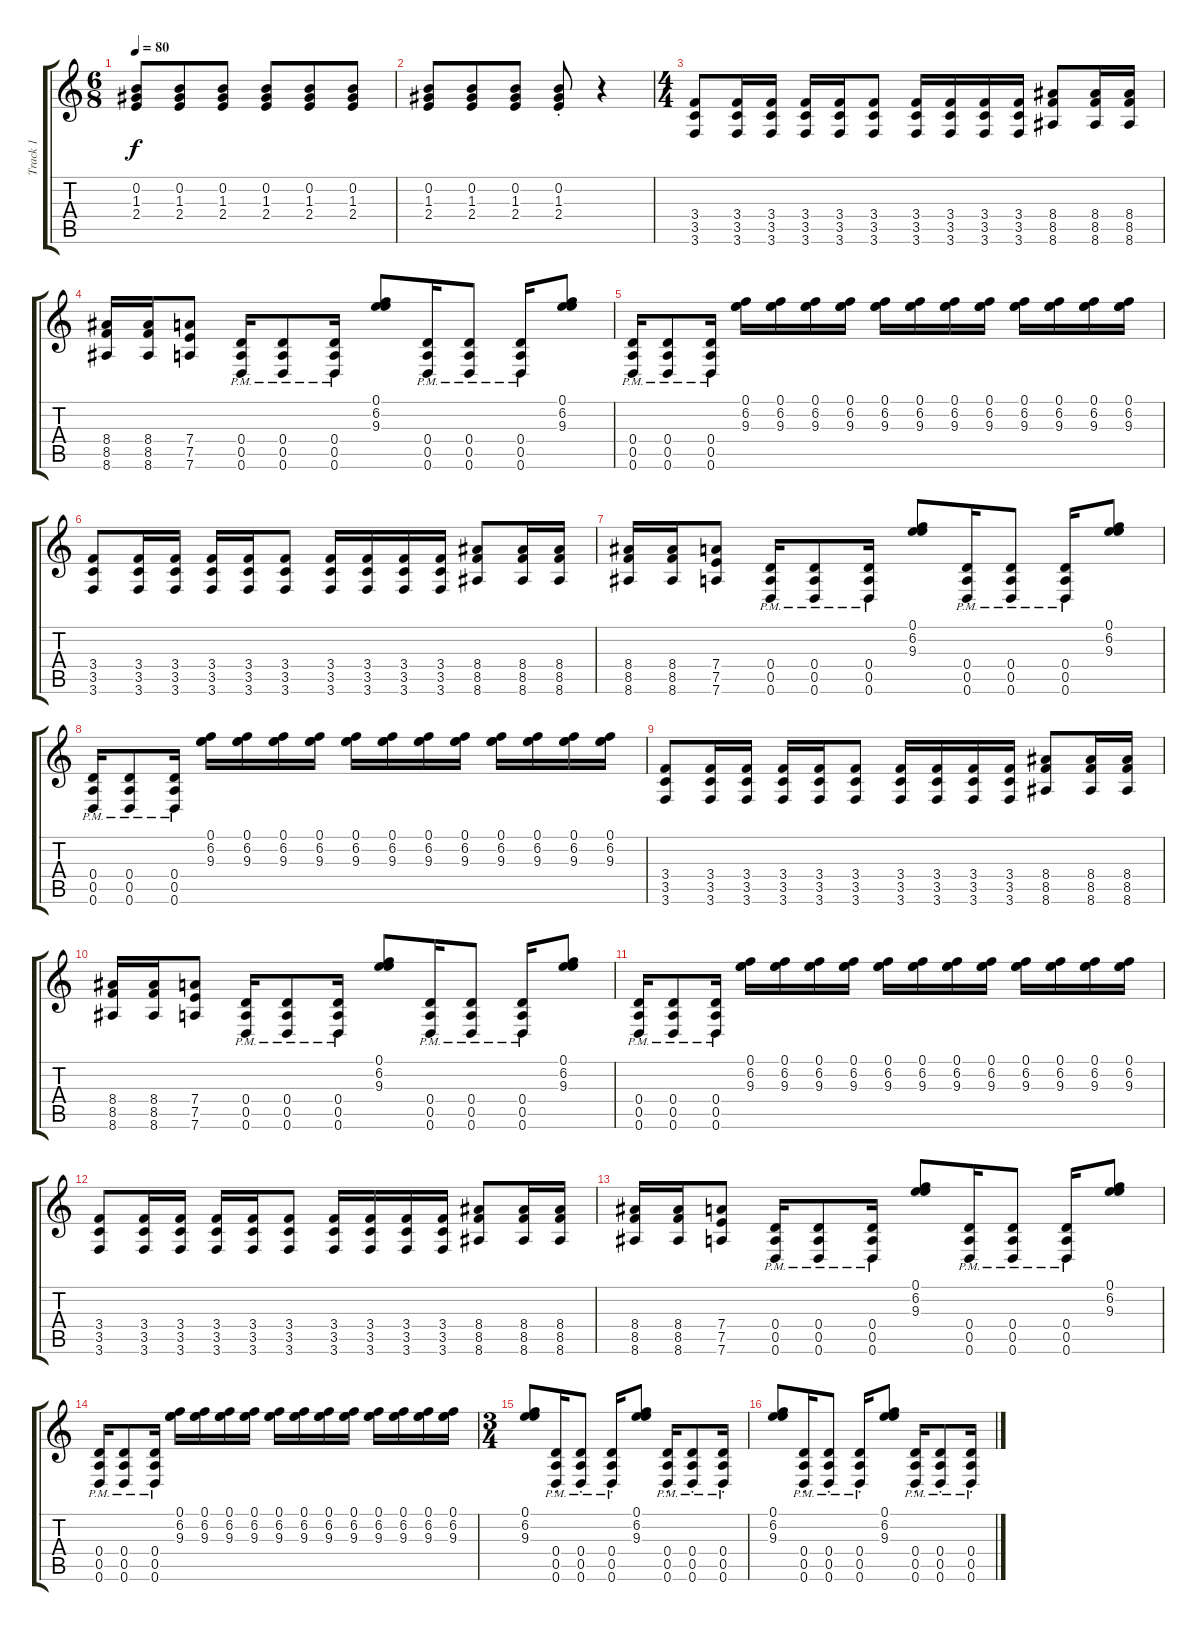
\track ("Track 1" "Track 1") {instrument electricguitarjazz}
\staff {score tabs}
\tuning (E4 B3 G3 D3 A2 D2) {hide}
\ts (6 8)
\tempo 80
\clef g2
\ks c
(0.2 1.3 2.4).8{dy f} (0.2 1.3 2.4).8 (0.2 1.3 2.4).8 (0.2 1.3 2.4).8 (0.2 1.3 2.4).8 (0.2 1.3 2.4).8 |
(0.2 1.3 2.4).8 (0.2 1.3 2.4).8 (0.2 1.3 2.4).8 (0.2{st} 1.3{st} 2.4{st}).8 r.4 |
\ts (4 4)
(3.4 3.5 3.6).8 (3.4 3.5 3.6).16 (3.4 3.5 3.6).16 (3.4 3.5 3.6).16 (3.4 3.5 3.6).16 (3.4 3.5 3.6).8 (3.4 3.5 3.6).16 (3.4 3.5 3.6).16 (3.4 3.5 3.6).16 (3.4 3.5 3.6).16 (8.4 8.5 8.6).8 (8.4 8.5 8.6).16 (8.4 8.5 8.6).16 |
(8.4 8.5 8.6).16 (8.4 8.5 8.6).16 (7.4 7.5 7.6).8 (0.4{pm} 0.5{pm} 0.6{pm}).16 (0.4{pm} 0.5{pm} 0.6{pm}).8 (0.4{pm} 0.5{pm} 0.6{pm}).16 (0.1 6.2 9.3).8 (0.4{pm} 0.5{pm} 0.6{pm}).16 (0.4{pm} 0.5{pm} 0.6{pm}).8 (0.4{pm} 0.5{pm} 0.6{pm}).16 (0.1 6.2 9.3).8 |
(0.4{pm} 0.5{pm} 0.6{pm}).16 (0.4{pm} 0.5{pm} 0.6{pm}).8 (0.4{pm} 0.5{pm} 0.6{pm}).16 (0.1 6.2 9.3).16 (0.1 6.2 9.3).16 (0.1 6.2 9.3).16 (0.1 6.2 9.3).16 (0.1 6.2 9.3).16 (0.1 6.2 9.3).16 (0.1 6.2 9.3).16 (0.1 6.2 9.3).16 (0.1 6.2 9.3).16 (0.1 6.2 9.3).16 (0.1 6.2 9.3).16 (0.1 6.2 9.3).16 |
(3.4 3.5 3.6).8 (3.4 3.5 3.6).16 (3.4 3.5 3.6).16 (3.4 3.5 3.6).16 (3.4 3.5 3.6).16 (3.4 3.5 3.6).8 (3.4 3.5 3.6).16 (3.4 3.5 3.6).16 (3.4 3.5 3.6).16 (3.4 3.5 3.6).16 (8.4 8.5 8.6).8 (8.4 8.5 8.6).16 (8.4 8.5 8.6).16 |
(8.4 8.5 8.6).16 (8.4 8.5 8.6).16 (7.4 7.5 7.6).8 (0.4{pm} 0.5{pm} 0.6{pm}).16 (0.4{pm} 0.5{pm} 0.6{pm}).8 (0.4{pm} 0.5{pm} 0.6{pm}).16 (0.1 6.2 9.3).8 (0.4{pm} 0.5{pm} 0.6{pm}).16 (0.4{pm} 0.5{pm} 0.6{pm}).8 (0.4{pm} 0.5{pm} 0.6{pm}).16 (0.1 6.2 9.3).8 |
(0.4{pm} 0.5{pm} 0.6{pm}).16 (0.4{pm} 0.5{pm} 0.6{pm}).8 (0.4{pm} 0.5{pm} 0.6{pm}).16 (0.1 6.2 9.3).16 (0.1 6.2 9.3).16 (0.1 6.2 9.3).16 (0.1 6.2 9.3).16 (0.1 6.2 9.3).16 (0.1 6.2 9.3).16 (0.1 6.2 9.3).16 (0.1 6.2 9.3).16 (0.1 6.2 9.3).16 (0.1 6.2 9.3).16 (0.1 6.2 9.3).16 (0.1 6.2 9.3).16 |
(3.4 3.5 3.6).8 (3.4 3.5 3.6).16 (3.4 3.5 3.6).16 (3.4 3.5 3.6).16 (3.4 3.5 3.6).16 (3.4 3.5 3.6).8 (3.4 3.5 3.6).16 (3.4 3.5 3.6).16 (3.4 3.5 3.6).16 (3.4 3.5 3.6).16 (8.4 8.5 8.6).8 (8.4 8.5 8.6).16 (8.4 8.5 8.6).16 |
(8.4 8.5 8.6).16 (8.4 8.5 8.6).16 (7.4 7.5 7.6).8 (0.4{pm} 0.5{pm} 0.6{pm}).16 (0.4{pm} 0.5{pm} 0.6{pm}).8 (0.4{pm} 0.5{pm} 0.6{pm}).16 (0.1 6.2 9.3).8 (0.4{pm} 0.5{pm} 0.6{pm}).16 (0.4{pm} 0.5{pm} 0.6{pm}).8 (0.4{pm} 0.5{pm} 0.6{pm}).16 (0.1 6.2 9.3).8 |
(0.4{pm} 0.5{pm} 0.6{pm}).16 (0.4{pm} 0.5{pm} 0.6{pm}).8 (0.4{pm} 0.5{pm} 0.6{pm}).16 (0.1 6.2 9.3).16 (0.1 6.2 9.3).16 (0.1 6.2 9.3).16 (0.1 6.2 9.3).16 (0.1 6.2 9.3).16 (0.1 6.2 9.3).16 (0.1 6.2 9.3).16 (0.1 6.2 9.3).16 (0.1 6.2 9.3).16 (0.1 6.2 9.3).16 (0.1 6.2 9.3).16 (0.1 6.2 9.3).16 |
(3.4 3.5 3.6).8 (3.4 3.5 3.6).16 (3.4 3.5 3.6).16 (3.4 3.5 3.6).16 (3.4 3.5 3.6).16 (3.4 3.5 3.6).8 (3.4 3.5 3.6).16 (3.4 3.5 3.6).16 (3.4 3.5 3.6).16 (3.4 3.5 3.6).16 (8.4 8.5 8.6).8 (8.4 8.5 8.6).16 (8.4 8.5 8.6).16 |
(8.4 8.5 8.6).16 (8.4 8.5 8.6).16 (7.4 7.5 7.6).8 (0.4{pm} 0.5{pm} 0.6{pm}).16 (0.4{pm} 0.5{pm} 0.6{pm}).8 (0.4{pm} 0.5{pm} 0.6{pm}).16 (0.1 6.2 9.3).8 (0.4{pm} 0.5{pm} 0.6{pm}).16 (0.4{pm} 0.5{pm} 0.6{pm}).8 (0.4{pm} 0.5{pm} 0.6{pm}).16 (0.1 6.2 9.3).8 |
(0.4{pm} 0.5{pm} 0.6{pm}).16 (0.4{pm} 0.5{pm} 0.6{pm}).8 (0.4{pm} 0.5{pm} 0.6{pm}).16 (0.1 6.2 9.3).16 (0.1 6.2 9.3).16 (0.1 6.2 9.3).16 (0.1 6.2 9.3).16 (0.1 6.2 9.3).16 (0.1 6.2 9.3).16 (0.1 6.2 9.3).16 (0.1 6.2 9.3).16 (0.1 6.2 9.3).16 (0.1 6.2 9.3).16 (0.1 6.2 9.3).16 (0.1 6.2 9.3).16 |
\ts (3 4)
(0.1 6.2 9.3).8 (0.4{pm st} 0.5{pm st} 0.6{pm st}).16 (0.4{pm st} 0.5{pm st} 0.6{pm st}).8 (0.4{pm st} 0.5{pm st} 0.6{pm st}).16 (0.1 6.2 9.3).8 (0.4{pm st} 0.5{pm st} 0.6{pm st}).16 (0.4{pm st} 0.5{pm st} 0.6{pm st}).8 (0.4{pm st} 0.5{pm st} 0.6{pm st}).16 |
(0.1 6.2 9.3).8 (0.4{pm st} 0.5{pm st} 0.6{pm st}).16 (0.4{pm st} 0.5{pm st} 0.6{pm st}).8 (0.4{pm st} 0.5{pm st} 0.6{pm st}).16 (0.1 6.2 9.3).8 (0.4{pm st} 0.5{pm st} 0.6{pm st}).16 (0.4{pm st} 0.5{pm st} 0.6{pm st}).8 (0.4{pm st} 0.5{pm st} 0.6{pm st}).16
